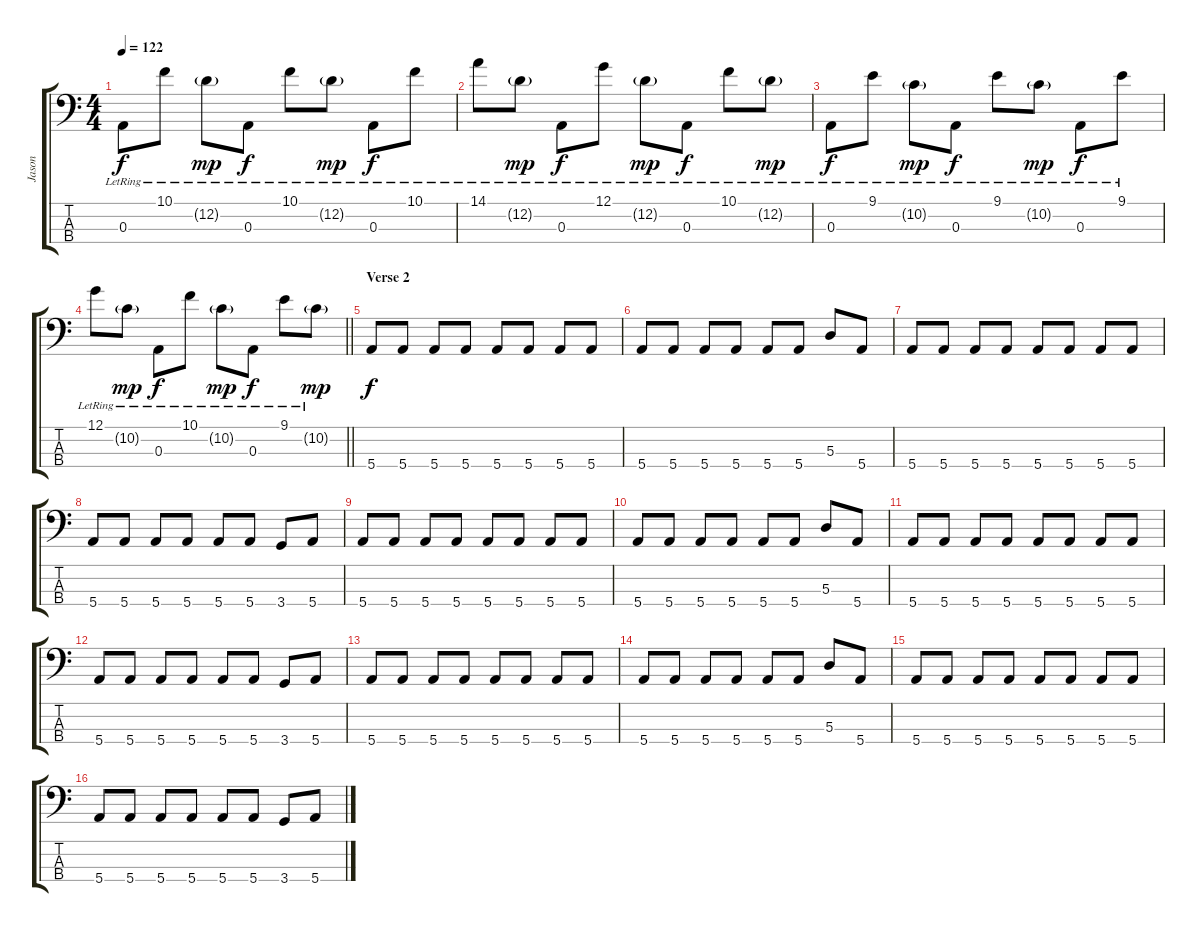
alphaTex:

\track ("Jason" "Jason") {instrument electricbassfinger}
\staff {score tabs}
\tuning (G2 D2 A1 E1) {hide}
\ts (4 4)
\tempo 122
\clef f4
\ks c
0.3{lr}.8{dy f} 10.1{lr}.8 12.2{g lr}.8{dy mp} 0.3{lr}.8{dy f} 10.1{lr}.8 12.2{g lr}.8{dy mp} 0.3{lr}.8{dy f} 10.1{lr}.8 |
14.1{lr}.8 12.2{g lr}.8{dy mp} 0.3{lr}.8{dy f} 12.1{lr}.8 12.2{g lr}.8{dy mp} 0.3{lr}.8{dy f} 10.1{lr}.8 12.2{g lr}.8{dy mp} |
0.3{lr}.8{dy f} 9.1{lr}.8 10.2{g lr}.8{dy mp} 0.3{lr}.8{dy f} 9.1{lr}.8 10.2{g lr}.8{dy mp} 0.3{lr}.8{dy f} 9.1{lr}.8 |
\barLineRight lightlight
12.1{lr}.8 10.2{g lr}.8{dy mp} 0.3{lr}.8{dy f} 10.1{lr}.8 10.2{g lr}.8{dy mp} 0.3{lr}.8{dy f} 9.1{lr}.8 10.2{g lr}.8{dy mp} |
\section ("" "Verse 2")
5.4.8{dy f} 5.4.8 5.4.8 5.4.8 5.4.8 5.4.8 5.4.8 5.4.8 |
5.4.8 5.4.8 5.4.8 5.4.8 5.4.8 5.4.8 5.3.8 5.4.8 |
5.4.8 5.4.8 5.4.8 5.4.8 5.4.8 5.4.8 5.4.8 5.4.8 |
5.4.8 5.4.8 5.4.8 5.4.8 5.4.8 5.4.8 3.4.8 5.4.8 |
5.4.8 5.4.8 5.4.8 5.4.8 5.4.8 5.4.8 5.4.8 5.4.8 |
5.4.8 5.4.8 5.4.8 5.4.8 5.4.8 5.4.8 5.3.8 5.4.8 |
5.4.8 5.4.8 5.4.8 5.4.8 5.4.8 5.4.8 5.4.8 5.4.8 |
5.4.8 5.4.8 5.4.8 5.4.8 5.4.8 5.4.8 3.4.8 5.4.8 |
5.4.8 5.4.8 5.4.8 5.4.8 5.4.8 5.4.8 5.4.8 5.4.8 |
5.4.8 5.4.8 5.4.8 5.4.8 5.4.8 5.4.8 5.3.8 5.4.8 |
5.4.8 5.4.8 5.4.8 5.4.8 5.4.8 5.4.8 5.4.8 5.4.8 |
5.4.8 5.4.8 5.4.8 5.4.8 5.4.8 5.4.8 3.4.8 5.4.8
